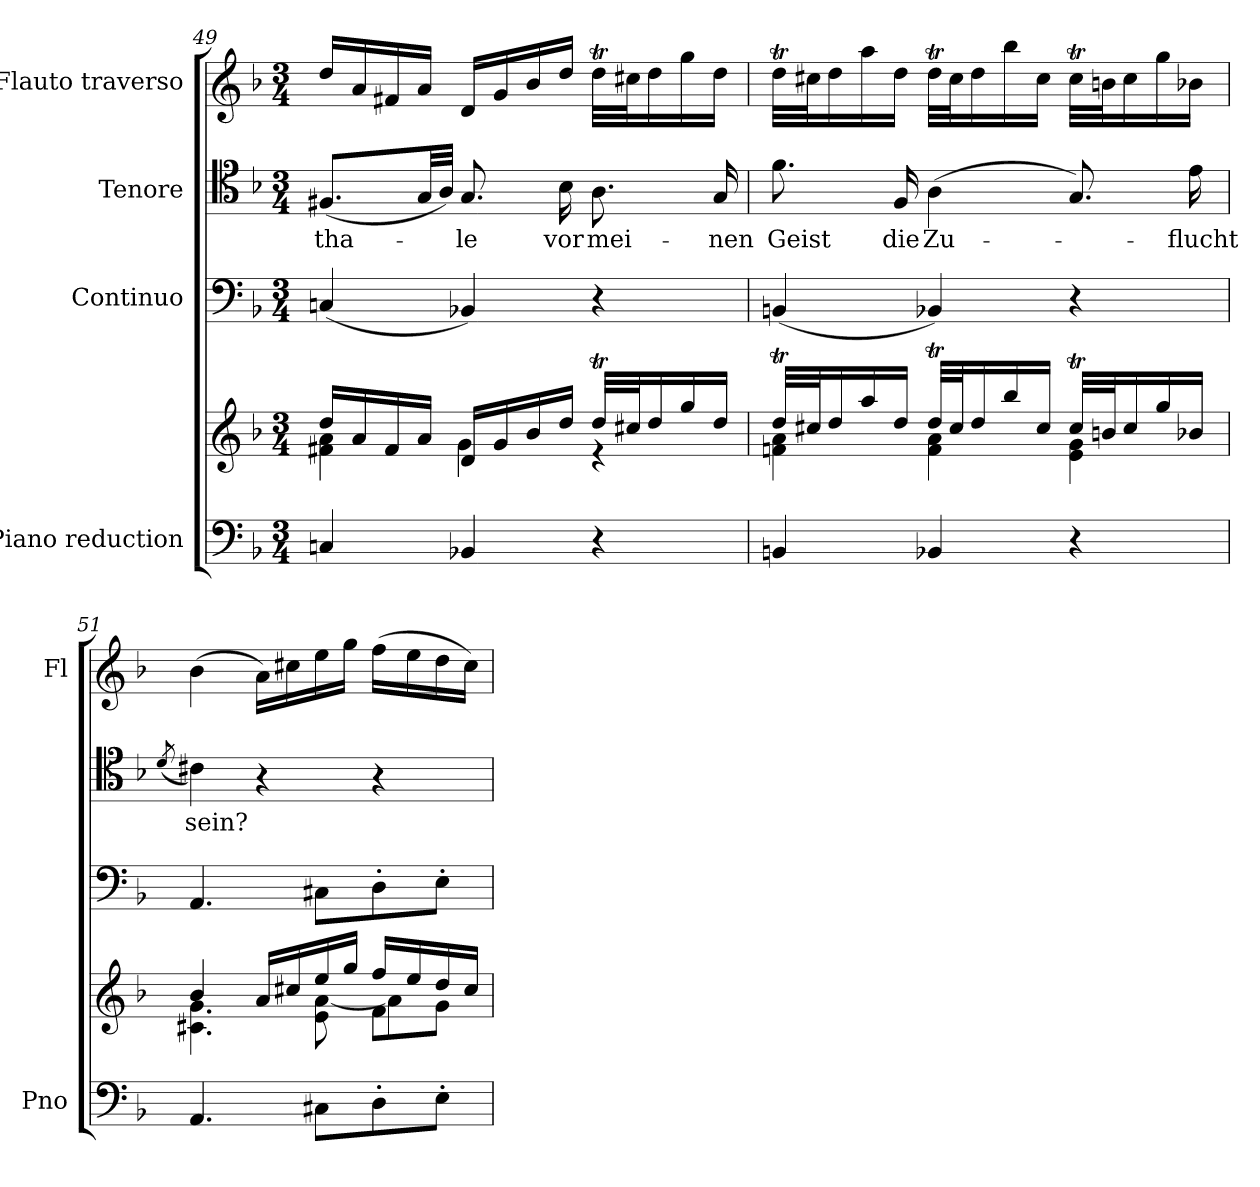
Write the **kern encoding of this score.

**kern	**kern	**kern	**kern	**text	**kern
*part4	*part4	*part3	*part2	*part2	*part1
*staff5	*staff4	*staff3	*staff2	*staff2	*staff1
*I"Piano reduction	*	*I"Continuo	*I"Tenore	*	*I"Flauto traverso
*I'Pno	*	*	*	*	*I'Fl
!!LO:PB:g=z
*clefF4	*clefG2	*clefF4	*clefC4	*	*clefG2
*k[b-]	*k[b-]	*k[b-]	*k[b-]	*	*k[b-]
*M3/4	*M3/4	*M3/4	*M3/4	*	*M3/4
=49	=49	=49	=49	=49	=49
*	*^	*	*	*	*
!	!	!	!	!	!LO:LY:b	!
4Cn/	16dd/LL	4f#X\ 4a\	(<4Cn/	(<8.F#X/L	-tha-	16dd/LL
.	16a/	.	.	.	.	16a/
.	16f#/	.	.	.	.	16f#X/
.	16a/JJ	.	.	32G/LL	.	16a/JJ
.	.	.	.	32A/JJJ)	.	.
!	!	!	!	!	!LO:LY:b	!
4BB-X/	16d/LL	4g\	4BB-X/)	8.G/	-le	16d/LL
.	16g/	.	.	.	.	16g/
.	16b-/	.	.	.	.	16b-/
!	!	!	!	!	!LO:LY:b	!
.	16dd/JJ	.	.	16B-\	vor	16dd/JJ
!	!	!	!	!	!LO:LY:b	!
4r	32ddT/LLL	4r	4r	8.A\	mei-	32ddT\LLL
.	32cc#X/J	.	.	.	.	32cc#X\J
.	16dd/	.	.	.	.	16dd\
.	16gg/	.	.	.	.	16gg\
!	!	!	!	!	!LO:LY:b	!
.	16dd/JJ	.	.	16G/	-nen	16dd\JJ
=50	=50	=50	=50	=50	=50	=50
!	!	!	!	!	!LO:LY:b	!
4BBn/	32ddT/LLL	4fn\ 4a\	(<4BBn/	8.f\	Geist	32ddT\LLL
.	32cc#X/J	.	.	.	.	32cc#X\J
.	16dd/	.	.	.	.	16dd\
.	16aa/	.	.	.	.	16aa\
!	!	!	!	!	!LO:LY:b	!
.	16dd/JJ	.	.	16F/	die	16dd\JJ
!	!	!	!	!	!LO:LY:b	!
4BB-X/	32ddT/LLL	4f\ 4a\	4BB-X/)	(>4A\	Zu-	32ddT\LLL
.	32cc#/J	.	.	.	.	32cc#\J
.	16dd/	.	.	.	.	16dd\
.	16bb-/	.	.	.	.	16bb-\
.	16cc#/JJ	.	.	.	.	16cc#\JJ
4r	32cc#t/LLL	4e\ 4g\	4r	8.G/)	.	32cc#t\LLL
.	32bn/J	.	.	.	.	32bn\J
.	16cc#/	.	.	.	.	16cc#\
.	16gg/	.	.	.	.	16gg\
!	!	!	!	!	!LO:LY:b	!
.	16b-X/JJ	.	.	16e\	-flucht	16b-X\JJ
*	*v	*v	*	*	*	*
=51	=51	=51	=51	=51	=51
.	.	.	(<8qd/	.	.
*	*^	*	*	*	*
*	*	*^	*	*	*	*
!	!	!	!	!	!	!LO:LY:b	!
4.AA/	4b-/	4.c#X\ 4.g\	2ryy	4.AA/	4c#X\)	sein?	(>4b-\
.	16a/LL	.	.	.	4r	.	16a\LL)
.	16cc#X/	.	.	.	.	.	16cc#X\
8C#X\L	16ee/	8e\ [8a\	.	8C#X\L	.	.	16ee\
.	16gg/JJ	.	.	.	.	.	16gg\JJ
8D'\	16ff/LL	8f\L	4a\]	8D'\	4r	.	(>16ff\LL
.	16ee/	.	.	.	.	.	16ee\
8E'\J	16dd/	8g\J	.	8E'\J	.	.	16dd\
.	16cc#/JJ	.	.	.	.	.	16cc#\JJ)
*	*v	*v	*v	*	*	*	*
=	=	=	=	=	=
*-	*-	*-	*-	*-	*-
